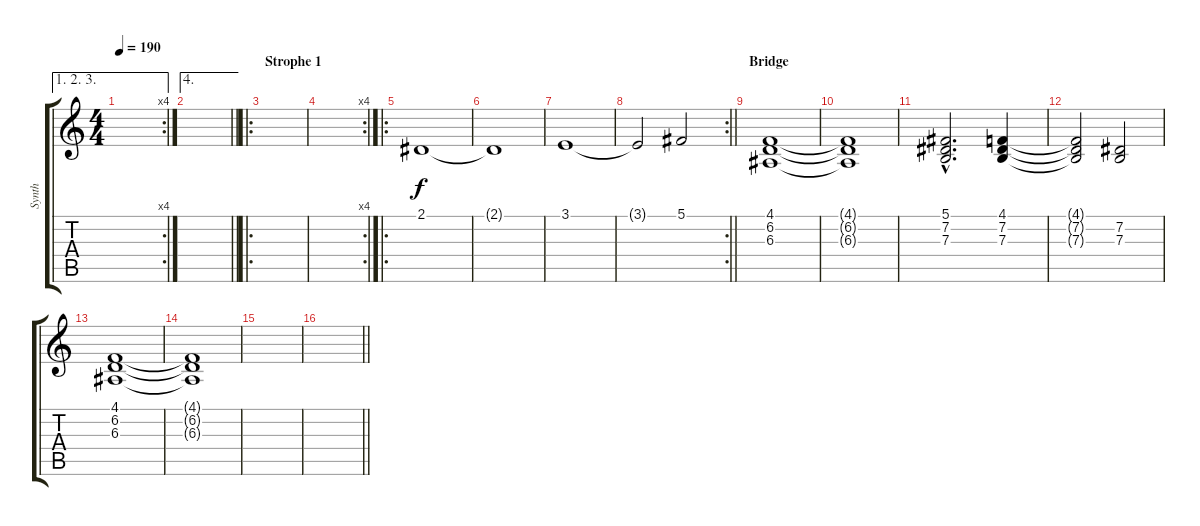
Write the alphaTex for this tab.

\track ("Synth" "Synth") {instrument pad6metallic}
\staff {score tabs}
\tuning (Db4 Ab3 E3 B2 Gb2 Db2) {hide}
\ae (1 2 3)
\rc 4
\ts (4 4)
\tempo 190
\clef g2
\ks c
|
\ae 4
\barLineRight lightlight
|
\ro
\section ("" "Strophe 1")
|
\rc 4
|
\ro
2.1.1{instrument stringensemble1} |
2.1{t}.1 |
3.1.1 |
\rc 2
\barLineRight lightlight
3.1{t}.2 5.1.2 |
\section ("" "Bridge")
(4.1 6.2 6.3).1 |
(4.1{t} 6.2{t} 6.3{t}).1 |
(5.1{hac} 7.2{hac} 7.3{hac}).2{d} (4.1 7.2 7.3).4 |
(4.1{t} 7.2{t} 7.3{t}).2 (7.2 7.3).2 |
(4.1 6.2 6.3).1 |
(4.1{t} 6.2{t} 6.3{t}).1 |
|
\barLineRight lightlight
